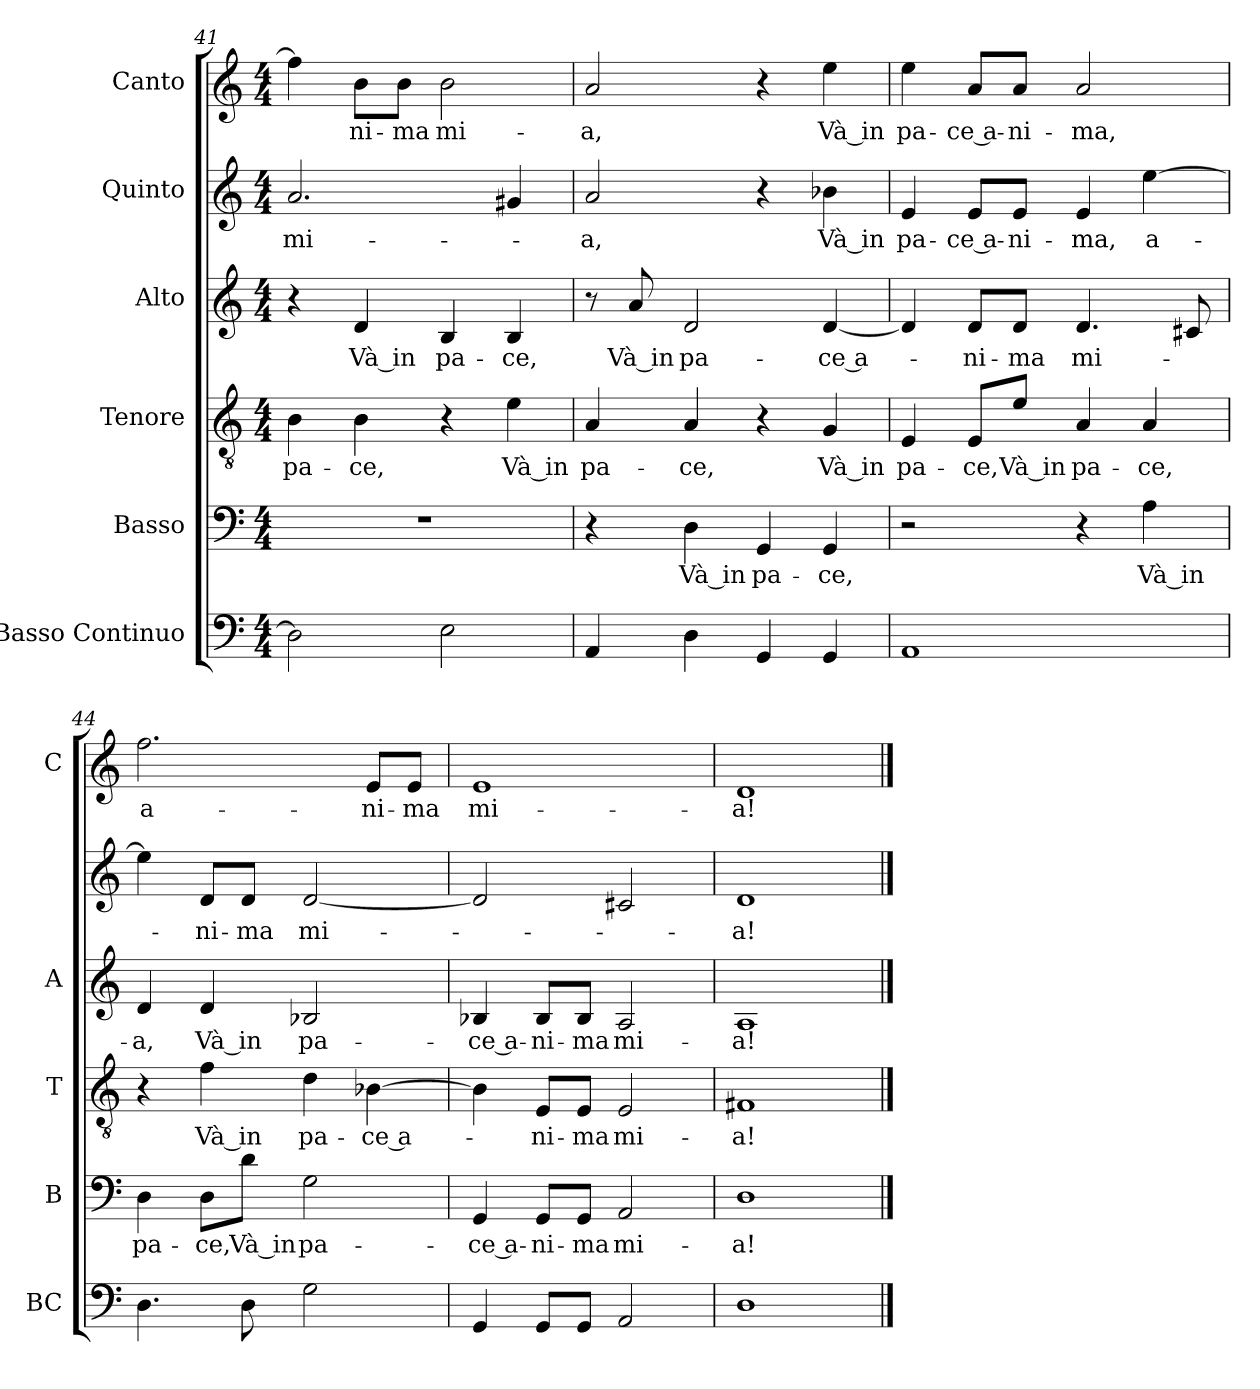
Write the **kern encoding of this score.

**kern	**kern	**text	**kern	**text	**kern	**text	**kern	**text	**kern	**text
*part6	*part5	*part5	*part4	*part4	*part3	*part3	*part2	*part2	*part1	*part1
*staff6	*staff5	*staff5	*staff4	*staff4	*staff3	*staff3	*staff2	*staff2	*staff1	*staff1
*I"Basso Continuo	*I"Basso	*	*I"Tenore	*	*I"Alto	*	*I"Quinto	*	*I"Canto	*
*I'BC	*I'B	*	*I'T	*	*I'A	*	*	*	*I'C	*
*clefF4	*clefF4	*	*clefGv2	*	*clefG2	*	*clefG2	*	*clefG2	*
*k[]	*k[]	*	*k[]	*	*k[]	*	*k[]	*	*k[]	*
*C:	*C:	*	*C:	*	*C:	*	*C:	*	*C:	*
*M4/4	*M4/4	*	*M4/4	*	*M4/4	*	*M4/4	*	*M4/4	*
=41	=41	=41	=41	=41	=41	=41	=41	=41	=41	=41
!	!	!	!	!LO:LY:b	!	!	!	!LO:LY:b	!	!
2D\]	1r	.	4B\	pa-	4r	.	2.a/	mi-	4ff\]	.
!	!	!	!	!LO:LY:b	!	!LO:LY:b	!	!	!	!LO:LY:b
.	.	.	4B\	-ce,	4d/	Và in	.	.	8b\L	-ni-
!	!	!	!	!	!	!	!	!	!	!LO:LY:b
.	.	.	.	.	.	.	.	.	8b\J	-ma
!	!	!	!	!	!	!LO:LY:b	!	!	!	!LO:LY:b
2E\	.	.	4r	.	4B/	pa-	.	.	2b\	mi-
!	!	!	!	!LO:LY:b	!	!LO:LY:b	!	!	!	!
.	.	.	4e\	Và in	4B/	-ce,	4g#X/	.	.	.
=42	=42	=42	=42	=42	=42	=42	=42	=42	=42	=42
!	!	!	!	!LO:LY:b	!	!	!	!LO:LY:b	!	!LO:LY:b
4AA/	4r	.	4A/	pa-	8r	.	2a/	-a,	2a/	-a,
!	!	!	!	!	!	!LO:LY:b	!	!	!	!
.	.	.	.	.	8a/	Và in	.	.	.	.
!	!	!LO:LY:b	!	!LO:LY:b	!	!LO:LY:b	!	!	!	!
4D\	4D\	Và in	4A/	-ce,	2d/	pa-	.	.	.	.
!	!	!LO:LY:b	!	!	!	!	!	!	!	!
4GG/	4GG/	pa-	4r	.	.	.	4r	.	4r	.
!	!	!LO:LY:b	!	!LO:LY:b	!	!LO:LY:b	!	!LO:LY:b	!	!LO:LY:b
4GG/	4GG/	-ce,	4G/	Và in	[4d/	-ce a-	4b-X\	Và in	4ee\	Và in
!!LO:LB:g=z
=43	=43	=43	=43	=43	=43	=43	=43	=43	=43	=43
!	!	!	!	!LO:LY:b	!	!	!	!LO:LY:b	!	!LO:LY:b
1AA	2r	.	4E/	pa-	4d/]	.	4e/	pa-	4ee\	pa-
!	!	!	!	!LO:LY:b	!	!LO:LY:b	!	!LO:LY:b	!	!LO:LY:b
.	.	.	8E/L	-ce,	8d/L	-ni-	8e/L	-ce a-	8a/L	-ce a-
!	!	!	!	!LO:LY:b	!	!LO:LY:b	!	!LO:LY:b	!	!LO:LY:b
.	.	.	8e/J	Và in	8d/J	-ma	8e/J	-ni-	8a/J	-ni-
!	!	!	!	!LO:LY:b	!	!LO:LY:b	!	!LO:LY:b	!	!LO:LY:b
.	4r	.	4A/	pa-	4.d/	mi-	4e/	-ma,	2a/	-ma,
!	!	!LO:LY:b	!	!LO:LY:b	!	!	!	!LO:LY:b	!	!
.	4A\	Và in	4A/	-ce,	.	.	[4ee\	a-	.	.
.	.	.	.	.	8c#X/	.	.	.	.	.
=44	=44	=44	=44	=44	=44	=44	=44	=44	=44	=44
!	!	!LO:LY:b	!	!	!	!LO:LY:b	!	!	!	!LO:LY:b
4.D\	4D\	pa-	4r	.	4d/	-a,	4ee\]	.	2.ff\	a-
!	!	!LO:LY:b	!	!LO:LY:b	!	!LO:LY:b	!	!LO:LY:b	!	!
.	8D\L	-ce,	4f\	Và in	4d/	Và in	8d/L	-ni-	.	.
!	!	!LO:LY:b	!	!	!	!	!	!LO:LY:b	!	!
8D\	8d\J	Và in	.	.	.	.	8d/J	-ma	.	.
!	!	!LO:LY:b	!	!LO:LY:b	!	!LO:LY:b	!	!LO:LY:b	!	!
2G\	2G\	pa-	4d\	pa-	2B-X/	pa-	[2d/	mi-	.	.
!	!	!	!	!LO:LY:b	!	!	!	!	!	!LO:LY:b
.	.	.	[4B-X\	-ce a-	.	.	.	.	8e/L	-ni-
!	!	!	!	!	!	!	!	!	!	!LO:LY:b
.	.	.	.	.	.	.	.	.	8e/J	-ma
=45	=45	=45	=45	=45	=45	=45	=45	=45	=45	=45
!	!	!LO:LY:b	!	!	!	!LO:LY:b	!	!	!	!LO:LY:b
4GG/	4GG/	-ce a-	4B-\]	.	4B-X/	-ce a-	2d/]	.	1e	mi-
!	!	!LO:LY:b	!	!LO:LY:b	!	!LO:LY:b	!	!	!	!
8GG/L	8GG/L	-ni-	8E/L	-ni-	8B-/L	-ni-	.	.	.	.
!	!	!LO:LY:b	!	!LO:LY:b	!	!LO:LY:b	!	!	!	!
8GG/J	8GG/J	-ma	8E/J	-ma	8B-/J	-ma	.	.	.	.
!	!	!LO:LY:b	!	!LO:LY:b	!	!LO:LY:b	!	!	!	!
2AA/	2AA/	mi-	2E/	mi-	2A/	mi-	2c#X/	.	.	.
=46	=46	=46	=46	=46	=46	=46	=46	=46	=46	=46
!	!	!LO:LY:b	!	!LO:LY:b	!	!LO:LY:b	!	!LO:LY:b	!	!LO:LY:b
1D	1D	-a!	1F#X	-a!	1A	-a!	1d	-a!	1d	-a!
==	==	==	==	==	==	==	==	==	==	==
*-	*-	*-	*-	*-	*-	*-	*-	*-	*-	*-
